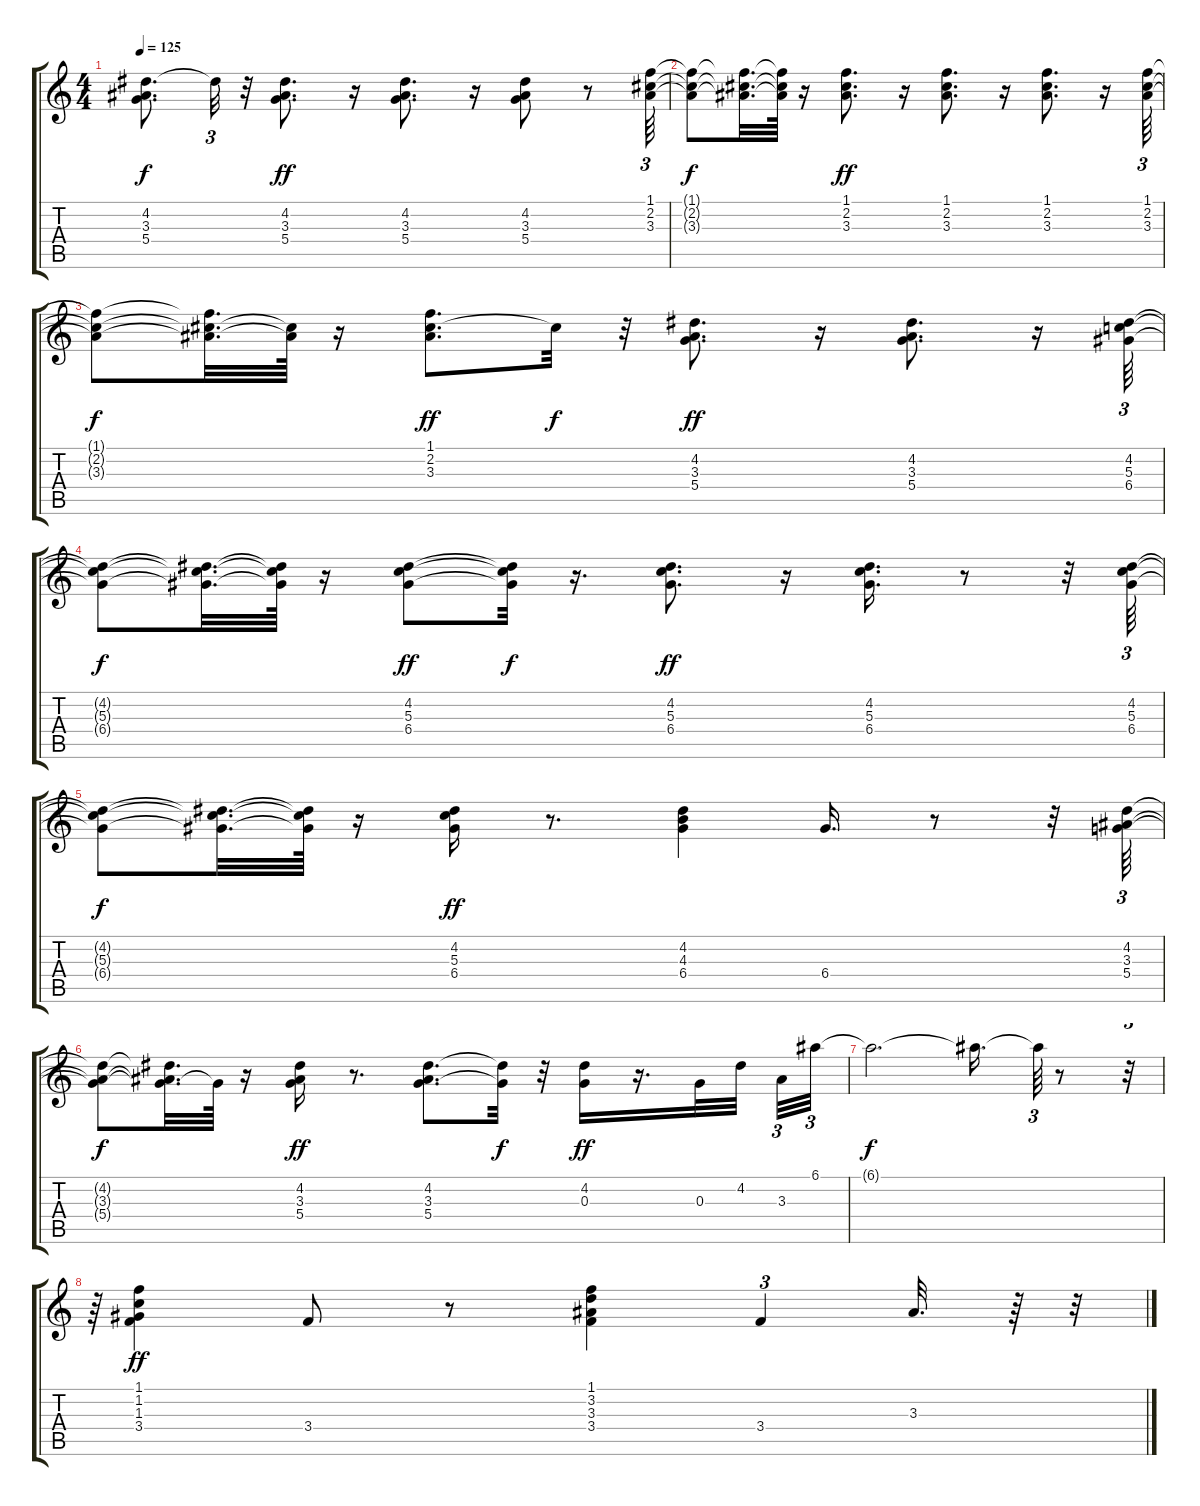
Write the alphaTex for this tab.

\track "" {instrument electricguitarjazz}
\staff {score tabs}
\tuning (E4 B3 G3 D3 A2 E2) {hide}
\ts (4 4)
\tempo 125
\clef g2
\ks c
(4.2{t} 3.3{t} 5.4{t}).8{d dy f} 4.2{t}.32{tu (3 2)} r.32 (4.2 3.3 5.4).8{d dy ff} r.16 (4.2 3.3 5.4).8{d} r.16 (4.2 3.3 5.4).8 r.8 (1.1 2.2 3.3).64{tu (3 2)} |
(1.1{t} 2.2{t} 3.3{t}).8{dy f} (1.1{t} 2.2{t} 3.3{t}).32{d} (1.1{t} 2.2{t} 3.3{t}).64 r.16 (1.1 2.2 3.3).8{d dy ff} r.16 (1.1 2.2 3.3).8{d} r.16 (1.1 2.2 3.3).8{d} r.16 (1.1 2.2 3.3).64{tu (3 2)} |
(1.1{t} 2.2{t} 3.3{t}).8{dy f} (1.1{t} 2.2{t} 3.3{t}).32{d} (2.2{t} 3.3{t}).64 r.16 (1.1 2.2 3.3).8{d dy ff} 2.2{t}.32{dy f} r.32 (4.2 3.3 5.4).8{d dy ff} r.16 (4.2 3.3 5.4).8{d} r.16 (4.2 5.3 6.4).64{tu (3 2)} |
(4.2{t} 5.3{t} 6.4{t}).8{dy f} (4.2{t} 5.3{t} 6.4{t}).32{d} (4.2{t} 5.3{t} 6.4{t}).64 r.16 (4.2 5.3 6.4).8{dy ff} (4.2{t} 5.3{t} 6.4{t}).32{dy f} r.16{d} (4.2 5.3 6.4).8{d dy ff} r.16 (4.2 5.3 6.4).16{d} r.8 r.32 (4.2 5.3 6.4).64{tu (3 2)} |
(4.2{t} 5.3{t} 6.4{t}).8{dy f} (4.2{t} 5.3{t} 6.4{t}).32{d} (4.2{t} 5.3{t} 6.4{t}).64 r.16 (4.2 5.3 6.4).16{dy ff} r.8{d} (4.2 4.3 6.4).4 6.4.16{d} r.8 r.32 (4.2 3.3 5.4).64{tu (3 2)} |
(4.2{t} 3.3{t} 5.4{t}).8{dy f} (4.2{t} 3.3{t} 5.4{t}).32{d} 5.4{t}.64 r.16 (4.2 3.3 5.4).16{dy ff} r.8{d} (4.2 3.3 5.4).8{d} (4.2{t} 5.4{t}).32{dy f} r.32 (4.2 0.3).16{dy ff} r.16{d} 0.3.32 4.2.32{beam splitsecondary} 3.3.32{tu (3 2)} 6.1.32{tu (3 2)} |
6.1{t}.2{d dy f} 6.1{t}.16{d} 6.1{t}.64{tu (3 2)} r.8 r.32{tu (3 2)} |
r.64{tu (3 2)} (1.1 1.2 1.3 3.4).4{dy ff} 3.4.8 r.8 (1.1 3.2 3.3 3.4).4 3.4.4{tu (3 2)} 3.3.32{d} r.64 r.32{tu (3 2)}
